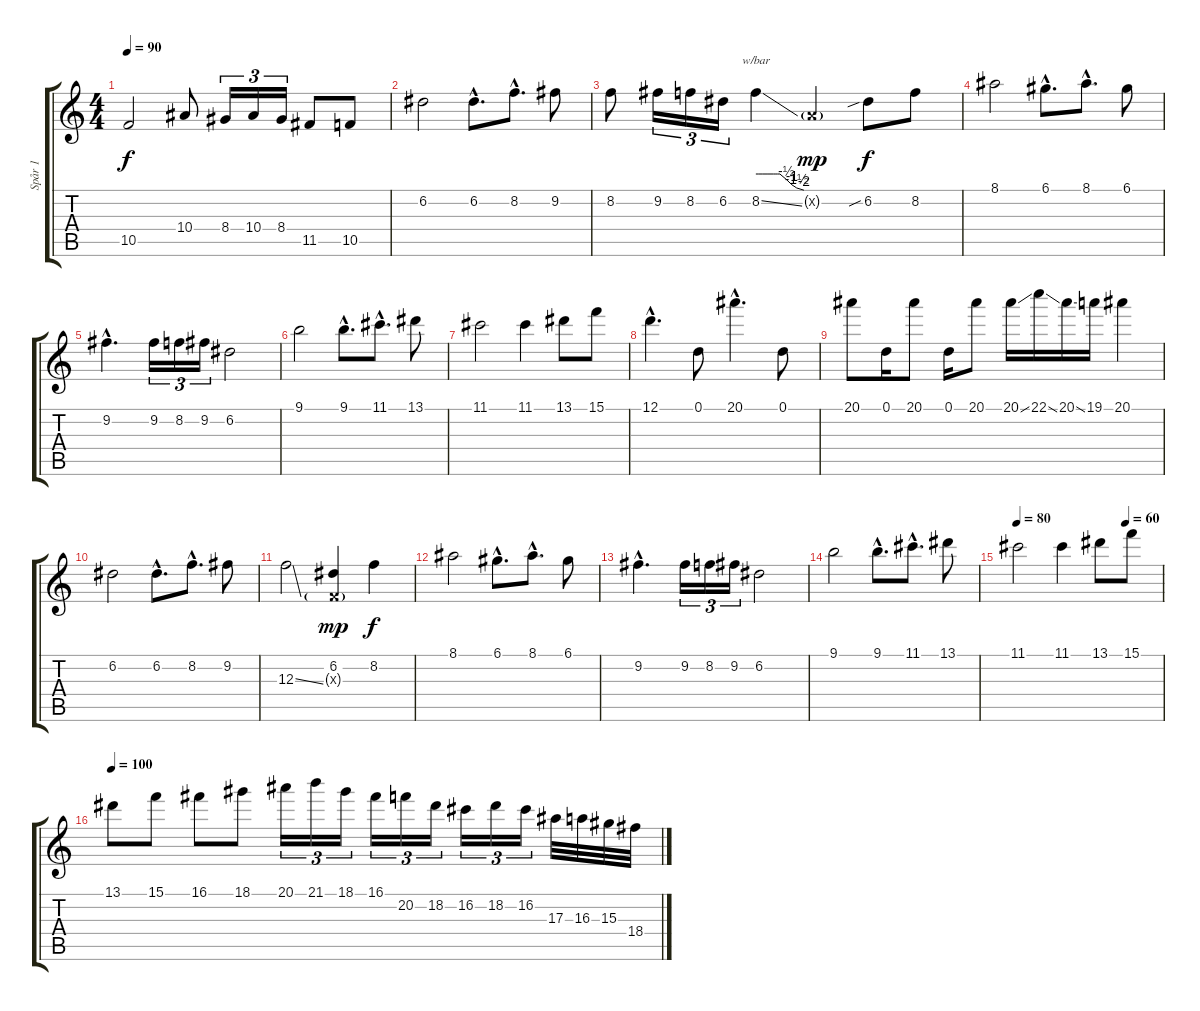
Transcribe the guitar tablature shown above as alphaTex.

\track ("Spår 1" "Spår 1") {instrument distortionguitar}
\staff {score tabs}
\tuning (D4 A3 F3 C3 G2 D2) {hide}
\ts (4 4)
\tempo 90
\clef g2
\ks c
10.5.2{dy f} 10.4.8 8.4.16{tu (3 2)} 10.4.16{tu (3 2)} 8.4.16{tu (3 2)} 11.5.8 10.5.8 |
6.2.2{volume 15 balance 8} 6.2{hac}.8{d} 8.2{hac}.8{d} 9.2.8 |
8.2.8 9.2.16{tu (3 2)} 8.2.16{tu (3 2)} 6.2.16{tu (3 2)} 8.2{ss}.4{tbe (custom default 0 0 3 0 8 0 14 0 22 0 25 0 27 0 30 0 38 -2 45 -4 51 -6 60 -8)} 0.2{g x}.4{dy mp} 6.2{sib}.8{dy f} 8.2.8 |
8.1.2 6.1{hac}.8{d} 8.1{hac}.8{d} 6.1.8 |
9.2{hac}.4{d} 9.2.16{tu (3 2)} 8.2.16{tu (3 2)} 9.2.16{tu (3 2)} 6.2.2 |
9.1.2 9.1{hac}.8{d} 11.1{hac}.8{d} 13.1.8 |
11.1.2 11.1.4 13.1.8 15.1.8 |
12.1{hac}.4{d} 0.1.8 20.1{hac}.4{d} 0.1.8 |
20.1.8 0.1.16 20.1.8 0.1.16 20.1.8 20.1{ss}.16 22.1{ss}.16 20.1{ss}.16 19.1.16 20.1.4 |
6.2.2 6.2{hac}.8{d} 8.2{hac}.8{d} 9.2.8 |
12.3{ss}.2 (6.2 0.3{g x}).4{dy mp} 8.2.4{dy f} |
8.1.2 6.1{hac}.8{d} 8.1{hac}.8{d} 6.1.8 |
9.2{hac}.4{d} 9.2.16{tu (3 2)} 8.2.16{tu (3 2)} 9.2.16{tu (3 2)} 6.2.2 |
9.1.2 9.1{hac}.8{d} 11.1{hac}.8{d} 13.1.8 |
\tempo 80
\tempo (60 0.75)
11.1.2 11.1.4 13.1.8 15.1.8 |
\tempo 100
13.1.8 15.1.8 16.1.8 18.1.8 20.1.16{tu (3 2)} 21.1.16{tu (3 2)} 18.1.16{tu (3 2)} 16.1.16{tu (3 2)} 20.2.16{tu (3 2)} 18.2.16{tu (3 2)} 16.2.16{tu (3 2)} 18.2.16{tu (3 2)} 16.2.16{tu (3 2)} 17.3.32 16.3.32 15.3.32 18.4.32
